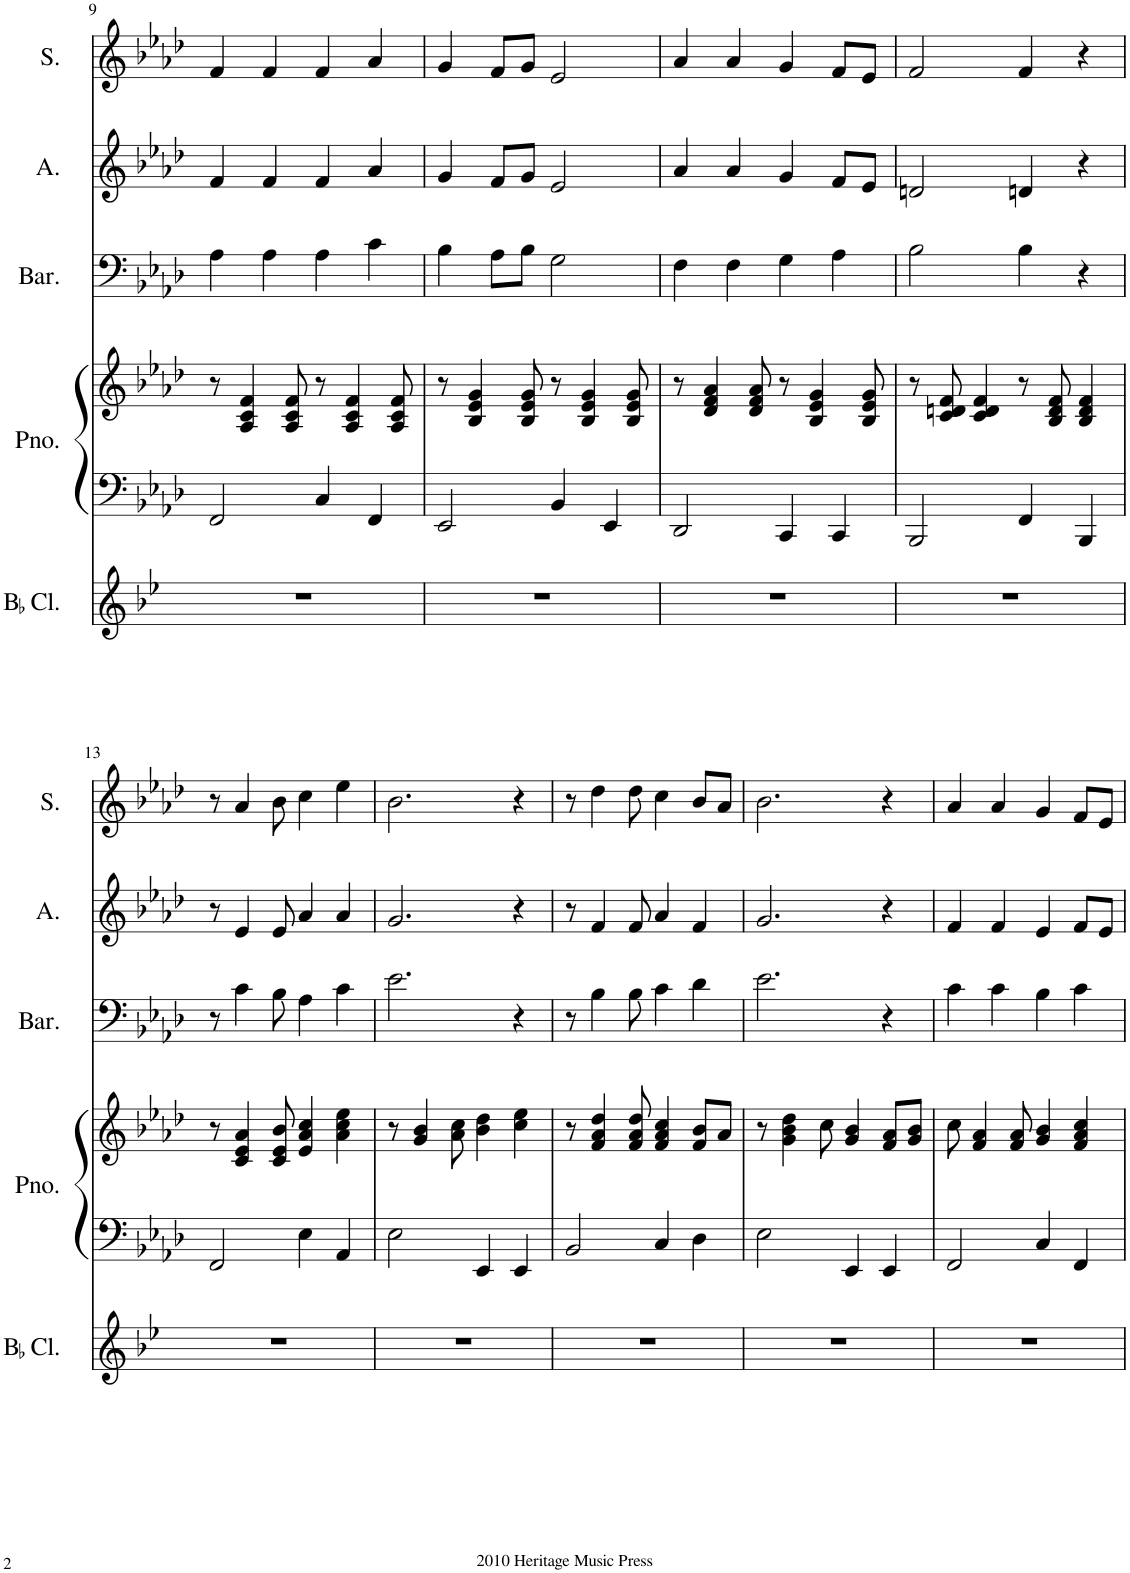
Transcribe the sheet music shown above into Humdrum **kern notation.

**kern	**kern	**kern	**kern	**kern	**kern
*part5	*part4	*part4	*part3	*part2	*part1
*staff6	*staff5	*staff4	*staff3	*staff2	*staff1
*I"BaccidentalFlat Clarinet	*I"Piano	*	*I"Baritone	*I"Alto	*I"Soprano
*I'BaccidentalFlat Cl.	*I'Pno.	*	*I'Bar.	*I'A.	*I'S.
!!LO:PB:g=z
*clefG2	*clefF4	*clefG2	*clefF4	*clefG2	*clefG2
*Trd1c2	*	*	*	*	*
*k[b-e-]	*k[b-e-a-d-]	*k[b-e-a-d-]	*k[b-e-a-d-]	*k[b-e-a-d-]	*k[b-e-a-d-]
*M4/4	*M4/4	*M4/4	*M4/4	*M4/4	*M4/4
=9	=9	=9	=9	=9	=9
1r	2FF/	8r	4A-\	4f/	4f/
.	.	4A-/ 4c/ 4f/	.	.	.
.	.	.	4A-\	4f/	4f/
.	.	8A-/ 8c/ 8f/	.	.	.
.	4C/	8r	4A-\	4f/	4f/
.	.	4A-/ 4c/ 4f/	.	.	.
.	4FF/	.	4c\	4a-/	4a-/
.	.	8A-/ 8c/ 8f/	.	.	.
=10	=10	=10	=10	=10	=10
1r	2EE-/	8r	4B-\	4g/	4g/
.	.	4B-/ 4e-/ 4g/	.	.	.
.	.	.	8A-\L	8f/L	8f/L
.	.	8B-/ 8e-/ 8g/	8B-\J	8g/J	8g/J
.	4BB-/	8r	2G\	2e-/	2e-/
.	.	4B-/ 4e-/ 4g/	.	.	.
.	4EE-/	.	.	.	.
.	.	8B-/ 8e-/ 8g/	.	.	.
=11	=11	=11	=11	=11	=11
1r	2DD-/	8r	4F\	4a-/	4a-/
.	.	4d-/ 4f/ 4a-/	.	.	.
.	.	.	4F\	4a-/	4a-/
.	.	8d-/ 8f/ 8a-/	.	.	.
.	4CC/	8r	4G\	4g/	4g/
.	.	4B-/ 4e-/ 4g/	.	.	.
.	4CC/	.	4A-\	8f/L	8f/L
.	.	8B-/ 8e-/ 8g/	.	8e-/J	8e-/J
=12	=12	=12	=12	=12	=12
1r	2BBB-/	8r	2B-\	2dn/	2f/
.	.	8c/ 8dn/ 8f/	.	.	.
.	.	4c/ 4d/ 4f/	.	.	.
.	4FF/	8r	4B-\	4dn/	4f/
.	.	8B-/ 8d/ 8f/	.	.	.
.	4BBB-/	4B-/ 4d/ 4f/	4r	4r	4r
!!LO:LB:g=z
=13	=13	=13	=13	=13	=13
1r	2FF/	8r	8r	8r	8r
.	.	4c/ 4e-/ 4a-/	4c\	4e-/	4a-/
.	.	8c/ 8e-/ 8b-/	8B-\	8e-/	8b-\
.	4E-\	4e-/ 4a-/ 4cc/	4A-\	4a-/	4cc\
.	4AA-/	4a-\ 4cc\ 4ee-\	4c\	4a-/	4ee-\
=14	=14	=14	=14	=14	=14
1r	2E-\	8r	2.e-\	2.g/	2.b-\
.	.	4g/ 4b-/	.	.	.
.	.	8a-\ 8cc\	.	.	.
.	4EE-/	4b-\ 4dd-\	.	.	.
.	4EE-/	4cc\ 4ee-\	4r	4r	4r
=15	=15	=15	=15	=15	=15
1r	2BB-/	8r	8r	8r	8r
.	.	4f/ 4a-/ 4dd-/	4B-\	4f/	4dd-\
.	.	8f/ 8a-/ 8dd-/	8B-\	8f/	8dd-\
.	4C/	4f/ 4a-/ 4cc/	4c\	4a-/	4cc\
.	4D-\	8f/ 8b-/L	4d-\	4f/	8b-/L
.	.	8a-/J	.	.	8a-/J
=16	=16	=16	=16	=16	=16
1r	2E-\	8r	2.e-\	2.g/	2.b-\
.	.	4g\ 4b-\ 4dd-\	.	.	.
.	.	8cc\	.	.	.
.	4EE-/	4g/ 4b-/	.	.	.
.	4EE-/	8f/ 8a-/L	4r	4r	4r
.	.	8g/ 8b-/J	.	.	.
=17	=17	=17	=17	=17	=17
1r	2FF/	8cc\	4c\	4f/	4a-/
.	.	4f/ 4a-/	.	.	.
.	.	.	4c\	4f/	4a-/
.	.	8f/ 8a-/	.	.	.
.	4C/	4g/ 4b-/	4B-\	4e-/	4g/
.	4FF/	4f/ 4a-/ 4cc/	4c\	8f/L	8f/L
.	.	.	.	8e-/J	8e-/J
=	=	=	=	=	=
*-	*-	*-	*-	*-	*-
